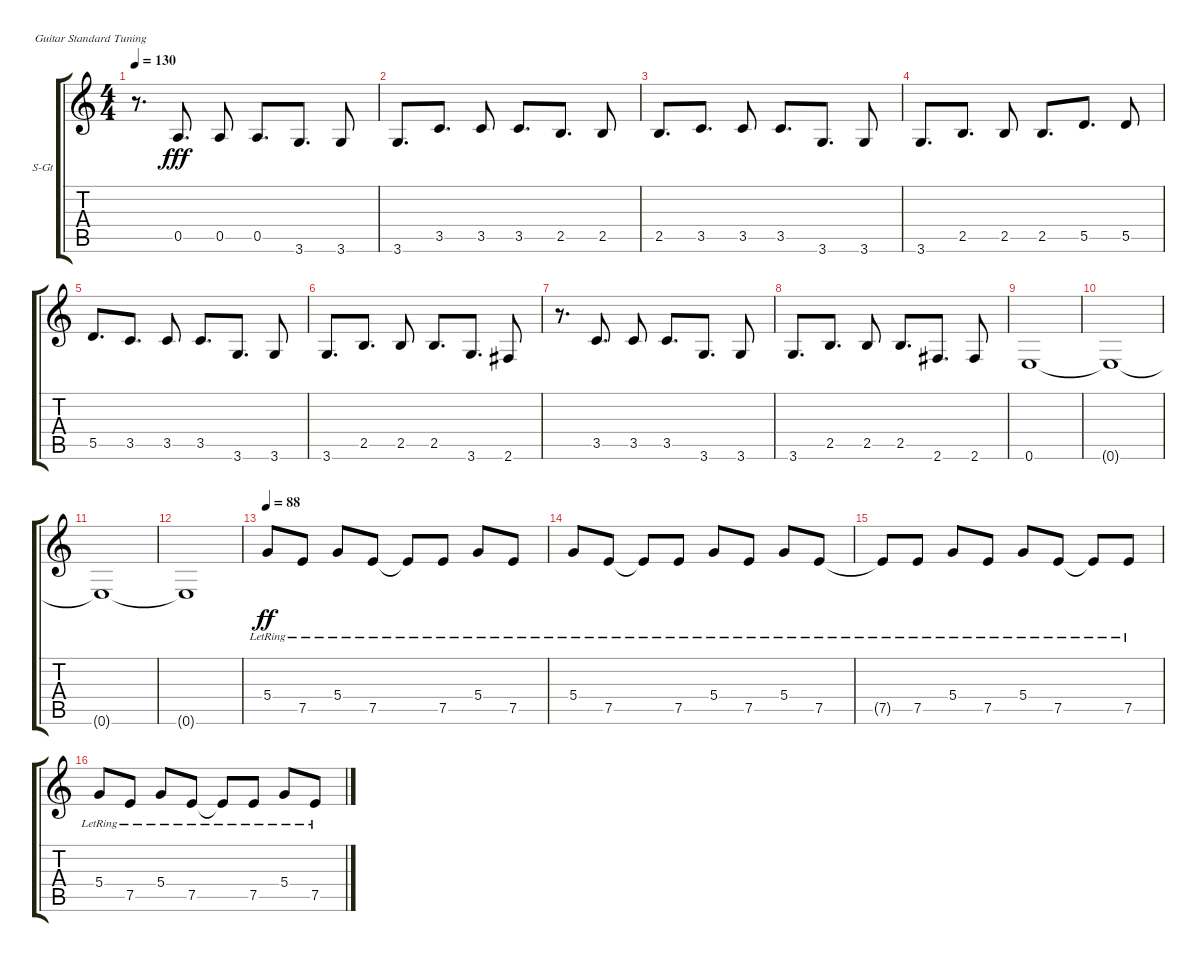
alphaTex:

\defaultSystemsLayout 4
\bracketExtendMode groupsimilarinstruments
\firstSystemTrackNameOrientation horizontal
\otherSystemsTrackNameOrientation horizontal
\track ("Lead" "S-Gt") {instrument acousticguitarsteel}
\staff {score tabs}
\tuning (E4 B3 G3 D3 A2 E2)
\ts (4 4)
\tempo 130
\clef g2
\ks c
r.8{d dy fff} 0.5.8{d} 0.5.8 0.5.8{d} 3.6.8{d} 3.6.8 |
3.6.8{d} 3.5.8{d} 3.5.8 3.5.8{d} 2.5.8{d} 2.5.8 |
2.5.8{d} 3.5.8{d} 3.5.8 3.5.8{d} 3.6.8{d} 3.6.8 |
3.6.8{d} 2.5.8{d} 2.5.8 2.5.8{d} 5.5.8{d} 5.5.8 |
5.5.8{d} 3.5.8{d} 3.5.8 3.5.8{d} 3.6.8{d} 3.6.8 |
3.6.8{d} 2.5.8{d} 2.5.8 2.5.8{d} 3.6.8{d} 2.6.8 |
r.8{d} 3.5.8{d} 3.5.8 3.5.8{d} 3.6.8{d} 3.6.8 |
3.6.8{d} 2.5.8{d} 2.5.8 2.5.8{d} 2.6.8{d} 2.6.8 |
0.6.1 |
0.6{t}.1 |
0.6{t}.1 |
0.6{t}.1 |
\tempo 88
5.4{lr}.8{dy ff} 7.5{lr}.8 5.4{lr}.8 7.5{lr}.8 7.5{lr t}.8 7.5{lr}.8 5.4{lr}.8 7.5{lr}.8 |
5.4{lr}.8 7.5{lr}.8 7.5{lr t}.8 7.5{lr}.8 5.4{lr}.8 7.5{lr}.8 5.4{lr}.8 7.5{lr}.8 |
7.5{lr t}.8 7.5{lr}.8 5.4{lr}.8 7.5{lr}.8 5.4{lr}.8 7.5{lr}.8 7.5{lr t}.8 7.5{lr}.8 |
5.4{lr}.8 7.5{lr}.8 5.4{lr}.8 7.5{lr}.8 7.5{lr t}.8 7.5{lr}.8 5.4{lr}.8 7.5{lr}.8
